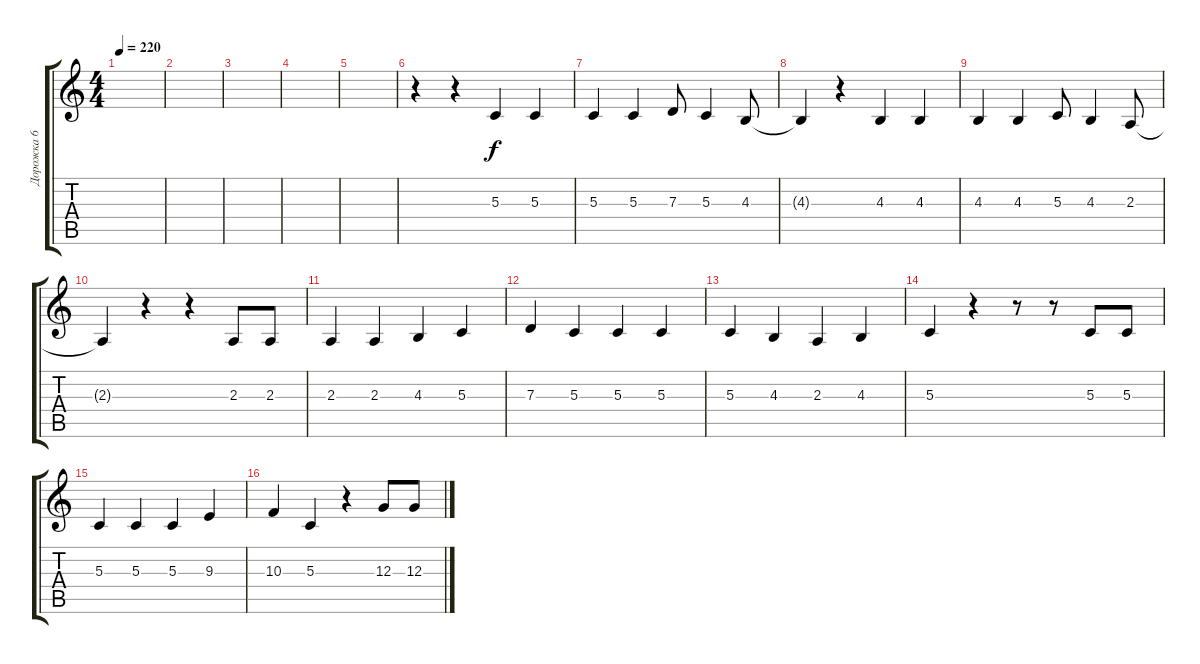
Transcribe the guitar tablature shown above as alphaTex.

\track ("Дорожка 6" "Дорожка 6") {instrument bassoon}
\staff {score tabs}
\tuning (E4 B3 G3 D3 A2 E2) {hide}
\ts (4 4)
\tempo 220
\clef g2
\ks c
|
|
|
|
|
r.4 r.4 5.3.4 5.3.4 |
5.3.4 5.3.4 7.3.8 5.3.4 4.3.8 |
4.3{t}.4 r.4 4.3.4 4.3.4 |
4.3.4 4.3.4 5.3.8 4.3.4 2.3.8 |
2.3{t}.4 r.4 r.4 2.3.8 2.3.8 |
2.3.4 2.3.4 4.3.4 5.3.4 |
7.3.4 5.3.4 5.3.4 5.3.4 |
5.3.4 4.3.4 2.3.4 4.3.4 |
5.3.4 r.4 r.8 r.8 5.3.8 5.3.8 |
5.3.4 5.3.4 5.3.4 9.3.4 |
10.3.4 5.3.4 r.4 12.3.8 12.3.8
